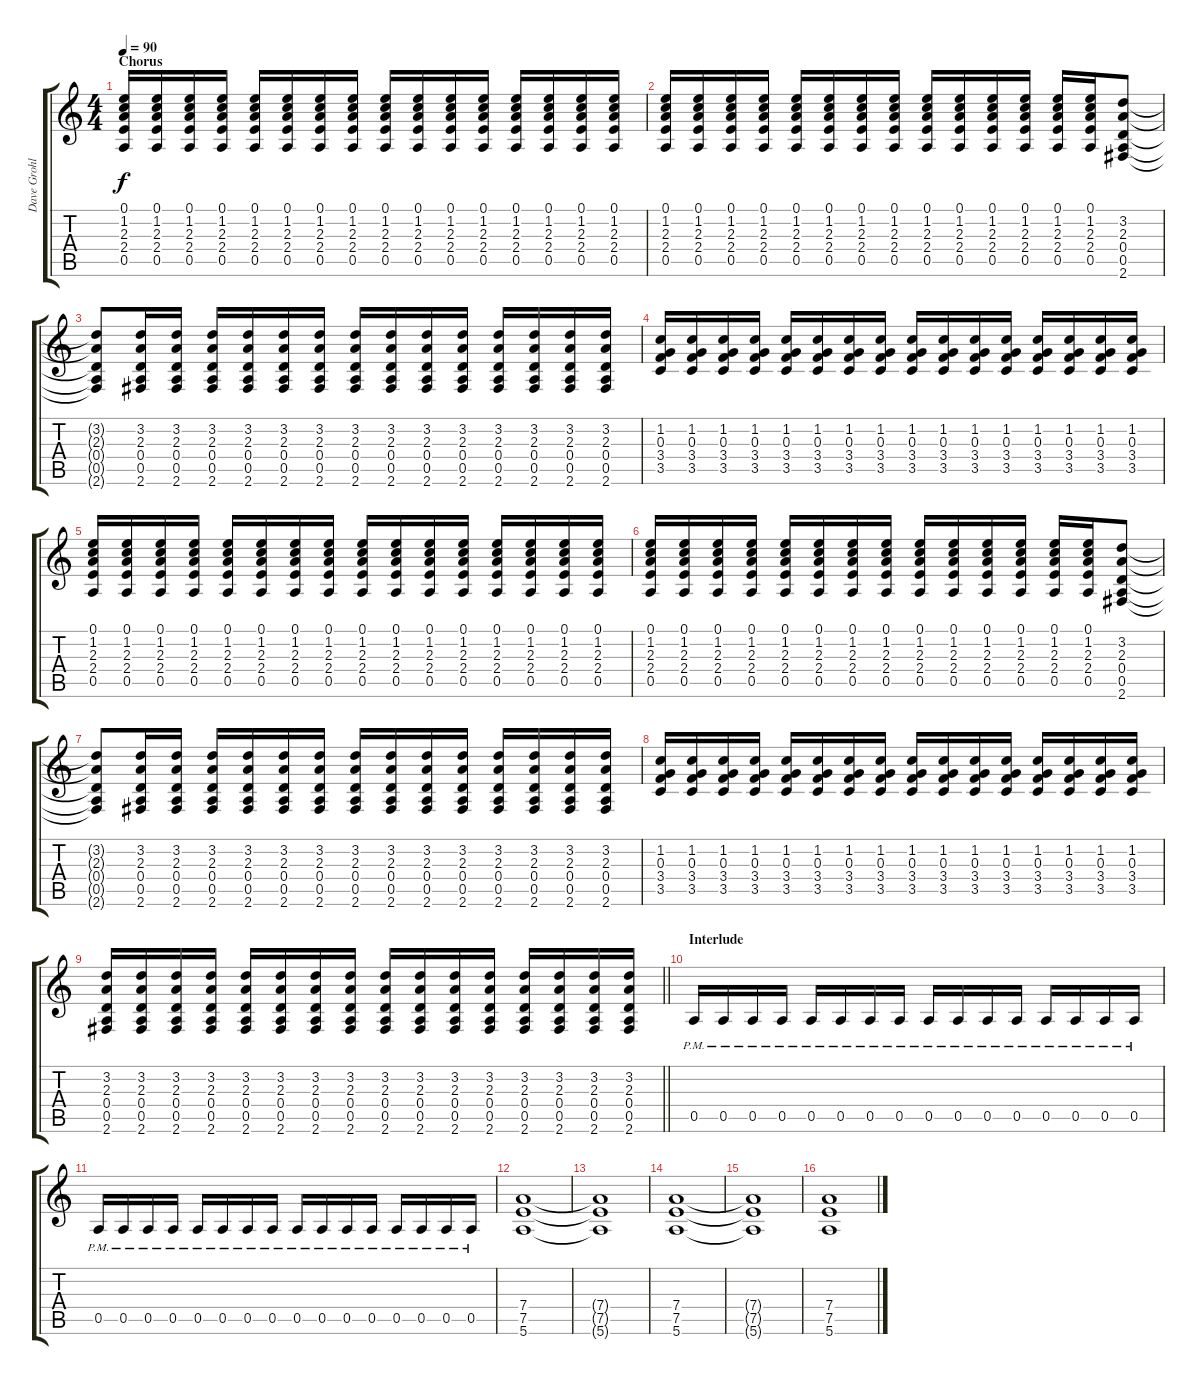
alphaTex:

\track ("Dave Grohl (Rhythm Guitar)" "Dave Grohl") {instrument distortionguitar}
\staff {score tabs}
\tuning (E4 B3 G3 D3 A2 E2) {hide}
\ts (4 4)
\section ("" "Chorus")
\tempo 90
\clef g2
\ks c
(0.1 1.2 2.3 2.4 0.5).16{dy f} (0.1 1.2 2.3 2.4 0.5).16 (0.1 1.2 2.3 2.4 0.5).16 (0.1 1.2 2.3 2.4 0.5).16 (0.1 1.2 2.3 2.4 0.5).16 (0.1 1.2 2.3 2.4 0.5).16 (0.1 1.2 2.3 2.4 0.5).16 (0.1 1.2 2.3 2.4 0.5).16 (0.1 1.2 2.3 2.4 0.5).16 (0.1 1.2 2.3 2.4 0.5).16 (0.1 1.2 2.3 2.4 0.5).16 (0.1 1.2 2.3 2.4 0.5).16 (0.1 1.2 2.3 2.4 0.5).16 (0.1 1.2 2.3 2.4 0.5).16 (0.1 1.2 2.3 2.4 0.5).16 (0.1 1.2 2.3 2.4 0.5).16 |
(0.1 1.2 2.3 2.4 0.5).16 (0.1 1.2 2.3 2.4 0.5).16 (0.1 1.2 2.3 2.4 0.5).16 (0.1 1.2 2.3 2.4 0.5).16 (0.1 1.2 2.3 2.4 0.5).16 (0.1 1.2 2.3 2.4 0.5).16 (0.1 1.2 2.3 2.4 0.5).16 (0.1 1.2 2.3 2.4 0.5).16 (0.1 1.2 2.3 2.4 0.5).16 (0.1 1.2 2.3 2.4 0.5).16 (0.1 1.2 2.3 2.4 0.5).16 (0.1 1.2 2.3 2.4 0.5).16 (0.1 1.2 2.3 2.4 0.5).16 (0.1 1.2 2.3 2.4 0.5).16 (3.2 2.3 0.4 0.5 2.6).8 |
(3.2{t} 2.3{t} 0.4{t} 0.5{t} 2.6{t}).8 (3.2 2.3 0.4 0.5 2.6).16 (3.2 2.3 0.4 0.5 2.6).16 (3.2 2.3 0.4 0.5 2.6).16 (3.2 2.3 0.4 0.5 2.6).16 (3.2 2.3 0.4 0.5 2.6).16 (3.2 2.3 0.4 0.5 2.6).16 (3.2 2.3 0.4 0.5 2.6).16 (3.2 2.3 0.4 0.5 2.6).16 (3.2 2.3 0.4 0.5 2.6).16 (3.2 2.3 0.4 0.5 2.6).16 (3.2 2.3 0.4 0.5 2.6).16 (3.2 2.3 0.4 0.5 2.6).16 (3.2 2.3 0.4 0.5 2.6).16 (3.2 2.3 0.4 0.5 2.6).16 |
(1.2 0.3 3.4 3.5).16 (1.2 0.3 3.4 3.5).16 (1.2 0.3 3.4 3.5).16 (1.2 0.3 3.4 3.5).16 (1.2 0.3 3.4 3.5).16 (1.2 0.3 3.4 3.5).16 (1.2 0.3 3.4 3.5).16 (1.2 0.3 3.4 3.5).16 (1.2 0.3 3.4 3.5).16 (1.2 0.3 3.4 3.5).16 (1.2 0.3 3.4 3.5).16 (1.2 0.3 3.4 3.5).16 (1.2 0.3 3.4 3.5).16 (1.2 0.3 3.4 3.5).16 (1.2 0.3 3.4 3.5).16 (1.2 0.3 3.4 3.5).16 |
(0.1 1.2 2.3 2.4 0.5).16 (0.1 1.2 2.3 2.4 0.5).16 (0.1 1.2 2.3 2.4 0.5).16 (0.1 1.2 2.3 2.4 0.5).16 (0.1 1.2 2.3 2.4 0.5).16 (0.1 1.2 2.3 2.4 0.5).16 (0.1 1.2 2.3 2.4 0.5).16 (0.1 1.2 2.3 2.4 0.5).16 (0.1 1.2 2.3 2.4 0.5).16 (0.1 1.2 2.3 2.4 0.5).16 (0.1 1.2 2.3 2.4 0.5).16 (0.1 1.2 2.3 2.4 0.5).16 (0.1 1.2 2.3 2.4 0.5).16 (0.1 1.2 2.3 2.4 0.5).16 (0.1 1.2 2.3 2.4 0.5).16 (0.1 1.2 2.3 2.4 0.5).16 |
(0.1 1.2 2.3 2.4 0.5).16 (0.1 1.2 2.3 2.4 0.5).16 (0.1 1.2 2.3 2.4 0.5).16 (0.1 1.2 2.3 2.4 0.5).16 (0.1 1.2 2.3 2.4 0.5).16 (0.1 1.2 2.3 2.4 0.5).16 (0.1 1.2 2.3 2.4 0.5).16 (0.1 1.2 2.3 2.4 0.5).16 (0.1 1.2 2.3 2.4 0.5).16 (0.1 1.2 2.3 2.4 0.5).16 (0.1 1.2 2.3 2.4 0.5).16 (0.1 1.2 2.3 2.4 0.5).16 (0.1 1.2 2.3 2.4 0.5).16 (0.1 1.2 2.3 2.4 0.5).16 (3.2 2.3 0.4 0.5 2.6).8 |
(3.2{t} 2.3{t} 0.4{t} 0.5{t} 2.6{t}).8 (3.2 2.3 0.4 0.5 2.6).16 (3.2 2.3 0.4 0.5 2.6).16 (3.2 2.3 0.4 0.5 2.6).16 (3.2 2.3 0.4 0.5 2.6).16 (3.2 2.3 0.4 0.5 2.6).16 (3.2 2.3 0.4 0.5 2.6).16 (3.2 2.3 0.4 0.5 2.6).16 (3.2 2.3 0.4 0.5 2.6).16 (3.2 2.3 0.4 0.5 2.6).16 (3.2 2.3 0.4 0.5 2.6).16 (3.2 2.3 0.4 0.5 2.6).16 (3.2 2.3 0.4 0.5 2.6).16 (3.2 2.3 0.4 0.5 2.6).16 (3.2 2.3 0.4 0.5 2.6).16 |
(1.2 0.3 3.4 3.5).16 (1.2 0.3 3.4 3.5).16 (1.2 0.3 3.4 3.5).16 (1.2 0.3 3.4 3.5).16 (1.2 0.3 3.4 3.5).16 (1.2 0.3 3.4 3.5).16 (1.2 0.3 3.4 3.5).16 (1.2 0.3 3.4 3.5).16 (1.2 0.3 3.4 3.5).16 (1.2 0.3 3.4 3.5).16 (1.2 0.3 3.4 3.5).16 (1.2 0.3 3.4 3.5).16 (1.2 0.3 3.4 3.5).16 (1.2 0.3 3.4 3.5).16 (1.2 0.3 3.4 3.5).16 (1.2 0.3 3.4 3.5).16 |
\barLineRight lightlight
(3.2 2.3 0.4 0.5 2.6).16 (3.2 2.3 0.4 0.5 2.6).16 (3.2 2.3 0.4 0.5 2.6).16 (3.2 2.3 0.4 0.5 2.6).16 (3.2 2.3 0.4 0.5 2.6).16 (3.2 2.3 0.4 0.5 2.6).16 (3.2 2.3 0.4 0.5 2.6).16 (3.2 2.3 0.4 0.5 2.6).16 (3.2 2.3 0.4 0.5 2.6).16 (3.2 2.3 0.4 0.5 2.6).16 (3.2 2.3 0.4 0.5 2.6).16 (3.2 2.3 0.4 0.5 2.6).16 (3.2 2.3 0.4 0.5 2.6).16 (3.2 2.3 0.4 0.5 2.6).16 (3.2 2.3 0.4 0.5 2.6).16 (3.2 2.3 0.4 0.5 2.6).16 |
\section ("" "Interlude")
0.5{pm}.16 0.5{pm}.16 0.5{pm}.16 0.5{pm}.16 0.5{pm}.16 0.5{pm}.16 0.5{pm}.16 0.5{pm}.16 0.5{pm}.16 0.5{pm}.16 0.5{pm}.16 0.5{pm}.16 0.5{pm}.16 0.5{pm}.16 0.5{pm}.16 0.5{pm}.16 |
0.5{pm}.16 0.5{pm}.16 0.5{pm}.16 0.5{pm}.16 0.5{pm}.16 0.5{pm}.16 0.5{pm}.16 0.5{pm}.16 0.5{pm}.16 0.5{pm}.16 0.5{pm}.16 0.5{pm}.16 0.5{pm}.16 0.5{pm}.16 0.5{pm}.16 0.5{pm}.16 |
(7.4 7.5 5.6).1 |
(7.4{t} 7.5{t} 5.6{t}).1 |
(7.4 7.5 5.6).1 |
(7.4{t} 7.5{t} 5.6{t}).1 |
(7.4 7.5 5.6).1
